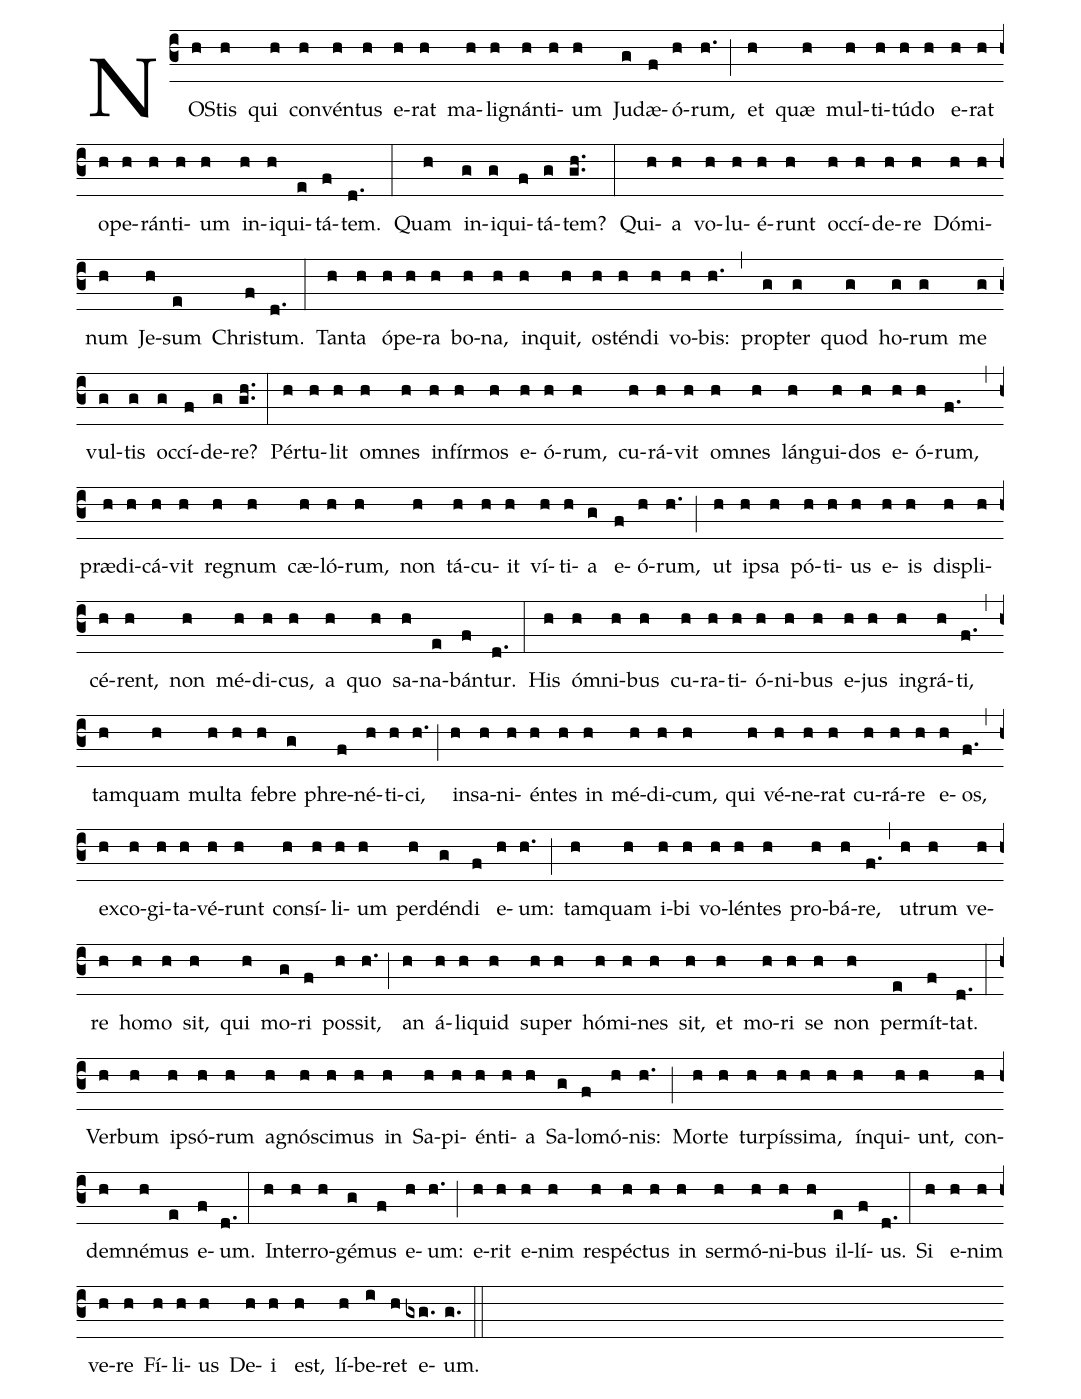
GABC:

%%
(c3) NOS(h)tis(h) qui(h) con(h)vén(h)tus(h) e(h)rat(h) ma(h)li(h)gnán(h)ti(h)um(h) Ju(g)dæ(f)ó(h)rum,(h.) (;)
et(h) quæ(h) mul(h)ti(h)tú(h)do(h) e(h)rat(h) o(h)pe(h)rán(h)ti(h)um(h) in(h)i(h)qui(e)tá(f)tem.(d.) (:)
Quam(h) in(g)i(g)qui(f)tá(g)tem?(gh..) (:)
Qui(h)a(h) vo(h)lu(h)é(h)runt(h) oc(h)cí(h)de(h)re(h) Dó(h)mi(h)num(h) Je(h)sum(e) Chris(f)tum.(d.) (:)
Tan(h)ta(h) ó(h)pe(h)ra(h) bo(h)na,(h) in(h)quit,(h) os(h)tén(h)di(h) vo(h)bis:(h.) (,)
prop(g)ter(g) quod(g) ho(g)rum(g) me(g) vul(g)tis(g) oc(g)cí(f)de(g)re?(gh..) (:)
Pér(h)tu(h)lit(h) om(h)nes(h) in(h)fír(h)mos(h) e(h)ó(h)rum,(h) cu(h)rá(h)vit(h) om(h)nes(h) lán(h)gui(h)dos(h) e(h)ó(h)rum,(f.) (,)
præ(h)di(h)cá(h)vit(h) re(h)gnum(h) cæ(h)ló(h)rum,(h) non(h) tá(h)cu(h)it(h) ví(h)ti(h)a(g) e(f)ó(h)rum,(h.) (;)
ut(h) ip(h)sa(h) pó(h)ti(h)us(h) e(h)is(h) dis(h)pli(h)cé(h)rent,(h) non(h) mé(h)di(h)cus,(h) a(h) quo(h) sa(h)na(e)bán(f)tur.(d.) (:)
His(h) óm(h)ni(h)bus(h) cu(h)ra(h)ti(h)ó(h)ni(h)bus(h) e(h)jus(h) in(h)grá(h)ti,(f.) (,)
tam(h)quam(h) mul(h)ta(h) fe(h)bre(g) phre(f)né(h)ti(h)ci,(h.) (;)
in(h)sa(h)ni(h)én(h)tes(h) in(h) mé(h)di(h)cum,(h) qui(h) vé(h)ne(h)rat(h) cu(h)rá(h)re(h) e(h)os,(f.) (,)
ex(h)co(h)gi(h)ta(h)vé(h)runt(h) con(h)sí(h)li(h)um(h) per(h)dén(g)di(f) e(h)um:(h.) (;)
tam(h)quam(h) i(h)bi(h) vo(h)lén(h)tes(h) pro(h)bá(h)re,(f.) (,) u(h)trum(h) ve(h)re(h) ho(h)mo(h) sit,(h) qui(h) mo(g)ri(f) pos(h)sit,(h.) (;)
an(h) á(h)li(h)quid(h) su(h)per(h) hó(h)mi(h)nes(h) sit,(h) et(h) mo(h)ri(h) se(h) non(h) per(e)mít(f)tat.(d.) (:)
Ver(h)bum(h) ip(h)só(h)rum(h) a(h)gnó(h)sci(h)mus(h) in(h) Sa(h)pi(h)én(h)ti(h)a(h) Sa(g)lo(f)mó(h)nis:(h.) (;)
Mor(h)te(h) tur(h)pís(h)si(h)ma,(h) ín(h)qui(h)unt,(h) con(h)dem(h)né(h)mus(e) e(f)um.(d.) (:)
In(h)ter(h)ro(h)gé(g)mus(f) e(h)um:(h.) (;)
e(h)rit(h) e(h)nim(h) re(h)spéc(h)tus(h) in(h) ser(h)mó(h)ni(h)bus(h) il(e)lí(f)us.(d.) (:)
Si(h) e(h)nim(h) ve(h)re(h) Fí(h)li(h)us(h) De(h)i(h) est,(h) lí(h)be(i)ret(h) e(gxg.)um.(g.) (::)
